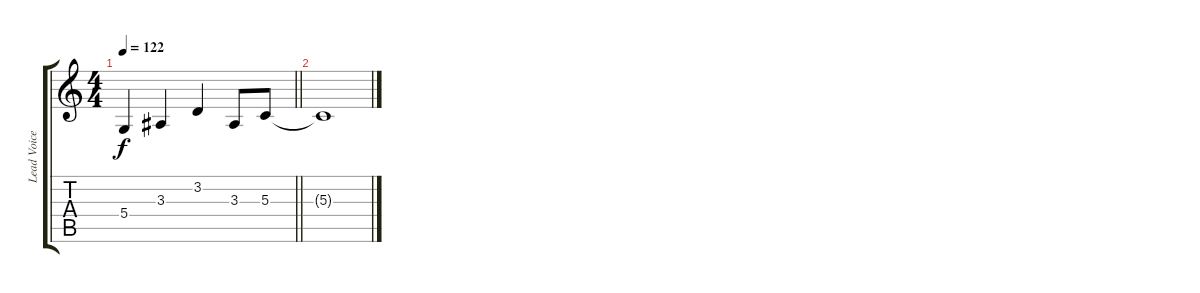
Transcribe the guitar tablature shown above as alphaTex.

\track ("Lead Voice" "Lead Voice") {instrument clarinet}
\staff {score tabs}
\tuning (E4 B3 G3 D3 A2 E2) {hide}
\ts (4 4)
\tempo 122
\clef g2
\barLineRight lightlight
\ks c
5.4.4{dy f} 3.3.4 3.2.4 3.3.8 5.3.8 |
5.3{t}.1
